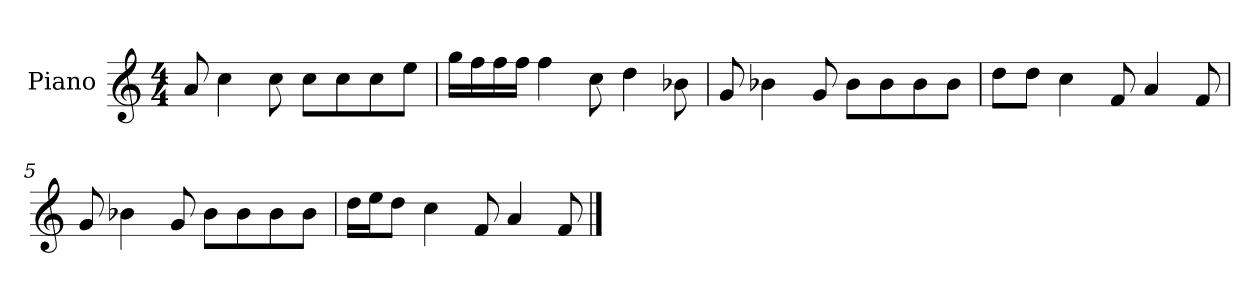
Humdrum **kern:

**kern
*part1
*staff1
*I"Piano
*I'P-no
*clefG2
*k[]
*M4/4
*MM90
=1
8a/
4cc\
8cc\
8cc\L
8cc\
8cc\
8ee\J
=2
16gg\LL
16ff\
16ff\
16ff\JJ
4ff\
8cc\
4dd\
8b-X\
=3
8g/
4b-X\
8g/
8b-\L
8b-\
8b-\
8b-\J
=4
8dd\L
8dd\J
4cc\
8f/
4a/
8f/
!!LO:LB:g=z
=5
8g/
4b-X\
8g/
8b-\L
8b-\
8b-\
8b-\J
=6
16dd\LL
16ee\J
8dd\J
4cc\
8f/
4a/
8f/
==
*-
